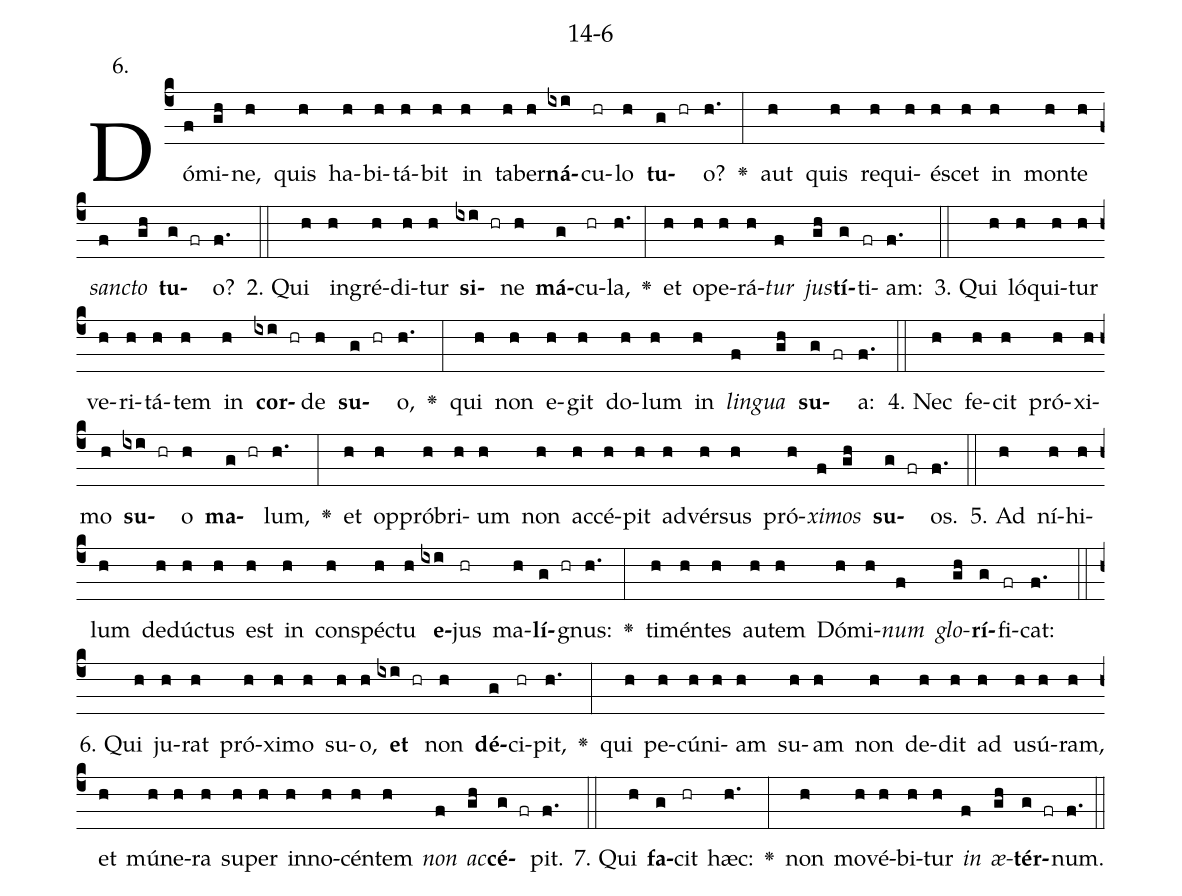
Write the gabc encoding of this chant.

name: 14-6;
annotation: 6.;
%%
(c4)Dó(f)mi(gh)ne,(h) quis(h) ha(h)bi(h)tá(h)bit(h) in(h) ta(h)ber(h)<b>ná</b>(ixi)cu(hr)lo(h) <b>tu</b>(g hr)o?(h.) <v>\greheightstar</v>(:) aut(h) quis(h) re(h)qui(h)é(h)scet(h) in(h) mon(h)te(h) <i>sanc</i>(f)<i>to</i>(gh) <b>tu</b>(g fr)o?(f.) (::)
2. Qui(h) in(h)gré(h)di(h)tur(h) <b>si</b>(ixi hr)ne(h) <b>má</b>(g)cu(hr)la,(h.) <v>\greheightstar</v>(:) et(h) o(h)pe(h)rá(h)<i>tur</i>(f) <i>jus</i>(gh)<b>tí</b>(g)ti(fr)am:(f.) (::)
3. Qui(h) ló(h)qui(h)tur(h) ve(h)ri(h)tá(h)tem(h) in(h) <b>cor</b>(ixi hr)de(h) <b>su</b>(g hr)o,(h.) <v>\greheightstar</v>(:) qui(h) non(h) e(h)git(h) do(h)lum(h) in(h) <i>lin</i>(f)<i>gua</i>(gh) <b>su</b>(g fr)a:(f.) (::)
4. Nec(h) fe(h)cit(h) pró(h)xi(h)mo(h) <b>su</b>(ixi hr)o(h) <b>ma</b>(g hr)lum,(h.) <v>\greheightstar</v>(:) et(h) op(h)pró(h)bri(h)um(h) non(h) ac(h)cé(h)pit(h) ad(h)vér(h)sus(h) pró(h)<i>xi</i>(f)<i>mos</i>(gh) <b>su</b>(g fr)os.(f.) (::)
5. Ad(h) ní(h)hi(h)lum(h) de(h)dúc(h)tus(h) est(h) in(h) con(h)spéc(h)tu(h) <b>e</b>(ixi)jus(hr) ma(h)<b>lí</b>(g hr)gnus:(h.) <v>\greheightstar</v>(:) ti(h)mén(h)tes(h) au(h)tem(h) Dó(h)mi(h)<i>num</i>(f) <i>glo</i>(gh)<b>rí</b>(g)fi(fr)cat:(f.) (::)
6. Qui(h) ju(h)rat(h) pró(h)xi(h)mo(h) su(h)o,(h) <b>et</b>(ixi hr) non(h) <b>dé</b>(g)ci(hr)pit,(h.) <v>\greheightstar</v>(:) qui(h) pe(h)cú(h)ni(h)am(h) su(h)am(h) non(h) de(h)dit(h) ad(h) u(h)sú(h)ram,(h) et(h) mú(h)ne(h)ra(h) su(h)per(h) in(h)no(h)cén(h)tem(h) <i>non</i>(f) <i>ac</i>(gh)<b>cé</b>(g fr)pit.(f.) (::)
7. Qui(h) <b>fa</b>(g)cit(hr) hæc:(h.) <v>\greheightstar</v>(:) non(h) mo(h)vé(h)bi(h)tur(h) <i>in</i>(f) <i>æ</i>(gh)<b>tér</b>(g fr)num.(f.) (::)
